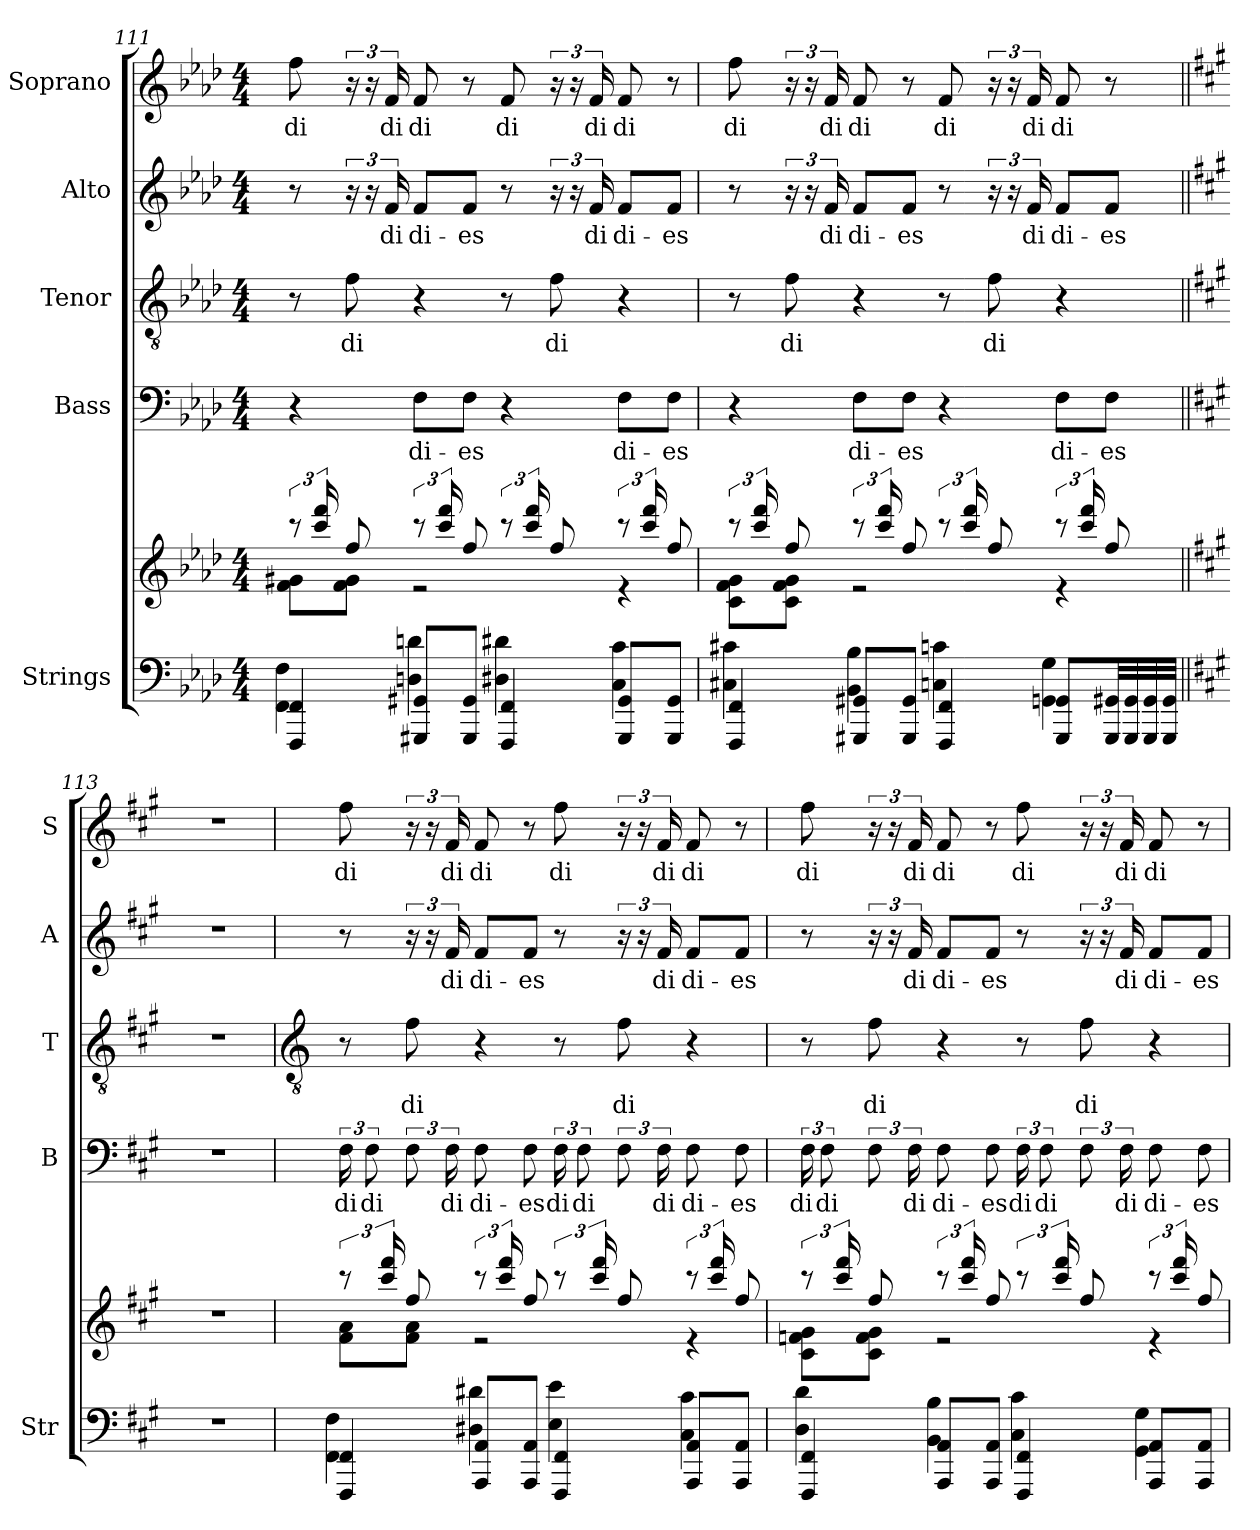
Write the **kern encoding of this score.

**kern	**kern	**kern	**text	**kern	**text	**kern	**text	**kern	**text
*part5	*part5	*part4	*part4	*part3	*part3	*part2	*part2	*part1	*part1
*staff6	*staff5	*staff4	*staff4	*staff3	*staff3	*staff2	*staff2	*staff1	*staff1
*I"Strings	*	*I"Bass	*	*I"Tenor	*	*I"Alto	*	*I"Soprano	*
*I'Str	*	*I'B	*	*I'T	*	*I'A	*	*I'S	*
!!LO:LB:g=z
*clefF4	*clefG2	*clefF4	*	*clefGv2	*	*clefG2	*	*clefG2	*
*k[b-e-a-d-]	*k[b-e-a-d-]	*k[b-e-a-d-]	*	*k[b-e-a-d-]	*	*k[b-e-a-d-]	*	*k[b-e-a-d-]	*
*A-:	*A-:	*A-:	*	*A-:	*	*A-:	*	*A-:	*
*M4/4	*M4/4	*M4/4	*	*M4/4	*	*M4/4	*	*M4/4	*
=111	=111	=111	=111	=111	=111	=111	=111	=111	=111
*^	*^	*	*	*	*	*	*	*	*
!	!	!	!	!	!	!	!	!	!	!	!LO:LY:b
4FFF/ 4FF/	4FF\ 4F\	12r	8f\ 8g#X\L	4r	.	8r	.	8r	.	8ff	di
.	.	24ccc/ 24fff/LL	.	.	.	.	.	.	.	.	.
!	!	!	!	!	!	!	!LO:LY:b	!	!	!	!
.	.	8ff/J	8f\ 8g#\J	.	.	8f	di	24r	.	24r	.
.	.	.	.	.	.	.	.	24r	.	24r	.
!	!	!	!	!	!	!	!	!	!LO:LY:b	!	!LO:LY:b
.	.	.	.	.	.	.	.	24f	di	24f	di
!	!	!	!	!	!LO:LY:b	!	!	!	!LO:LY:b	!	!LO:LY:b
8GGG#X/ 8GG#X/L	4Dn\ 4dn\	12r	2r	8FL	di-	4r	.	8fL	di-	8f	di
.	.	24ccc/ 24fff/LL	.	.	.	.	.	.	.	.	.
!	!	!	!	!	!LO:LY:b	!	!	!	!LO:LY:b	!	!
8GGG#/ 8GG#/J	.	8ff/J	.	8FJ	-es	.	.	8fJ	-es	8r	.
!	!	!	!	!	!	!	!	!	!	!	!LO:LY:b
4FFF/ 4FF/	4D#X\ 4d#X\	12r	.	4r	.	8r	.	8r	.	8f	di
.	.	24ccc/ 24fff/LL	.	.	.	.	.	.	.	.	.
!	!	!	!	!	!	!	!LO:LY:b	!	!	!	!
.	.	8ff/J	.	.	.	8f	di	24r	.	24r	.
.	.	.	.	.	.	.	.	24r	.	24r	.
!	!	!	!	!	!	!	!	!	!LO:LY:b	!	!LO:LY:b
.	.	.	.	.	.	.	.	24f	di	24f	di
!	!	!	!	!	!LO:LY:b	!	!	!	!LO:LY:b	!	!LO:LY:b
8GGG#/ 8GG#/L	4C\ 4c\	12r	4r	8FL	di-	4r	.	8fL	di-	8f	di
.	.	24ccc/ 24fff/LL	.	.	.	.	.	.	.	.	.
!	!	!	!	!	!LO:LY:b	!	!	!	!LO:LY:b	!	!
8GGG#/ 8GG#/J	.	8ff/J	.	8FJ	-es	.	.	8fJ	-es	8r	.
=112	=112	=112	=112	=112	=112	=112	=112	=112	=112	=112	=112
!	!	!	!	!	!	!	!	!	!	!	!LO:LY:b
4FFF/ 4FF/	4C#X\ 4c#X\	12r	8c\ 8f\ 8g\L	4r	.	8r	.	8r	.	8ff	di
.	.	24ccc/ 24fff/LL	.	.	.	.	.	.	.	.	.
!	!	!	!	!	!	!	!LO:LY:b	!	!	!	!
.	.	8ff/J	8c\ 8f\ 8g\J	.	.	8f	di	24r	.	24r	.
.	.	.	.	.	.	.	.	24r	.	24r	.
!	!	!	!	!	!	!	!	!	!LO:LY:b	!	!LO:LY:b
.	.	.	.	.	.	.	.	24f	di	24f	di
!	!	!	!	!	!LO:LY:b	!	!	!	!LO:LY:b	!	!LO:LY:b
8GGG#X/ 8GG#X/L	4BB-\ 4B-\	12r	2r	8FL	di-	4r	.	8fL	di-	8f	di
.	.	24ccc/ 24fff/LL	.	.	.	.	.	.	.	.	.
!	!	!	!	!	!LO:LY:b	!	!	!	!LO:LY:b	!	!
8GGG#/ 8GG#/J	.	8ff/J	.	8FJ	-es	.	.	8fJ	-es	8r	.
!	!	!	!	!	!	!	!	!	!	!	!LO:LY:b
4FFF/ 4FF/	4Cn\ 4cn\	12r	.	4r	.	8r	.	8r	.	8f	di
.	.	24ccc/ 24fff/LL	.	.	.	.	.	.	.	.	.
!	!	!	!	!	!	!	!LO:LY:b	!	!	!	!
.	.	8ff/J	.	.	.	8f	di	24r	.	24r	.
.	.	.	.	.	.	.	.	24r	.	24r	.
!	!	!	!	!	!	!	!	!	!LO:LY:b	!	!LO:LY:b
.	.	.	.	.	.	.	.	24f	di	24f	di
!	!	!	!	!	!LO:LY:b	!	!	!	!LO:LY:b	!	!LO:LY:b
8GGG#/ 8GG#/L	4GG\ 4G\	12r	4r	8FL	di-	4r	.	8fL	di-	8f	di
.	.	24ccc/ 24fff/LL	.	.	.	.	.	.	.	.	.
!	!	!	!	!	!LO:LY:b	!	!	!	!LO:LY:b	!	!
32GGG#/ 32GG#/LL	.	8ff/J	.	8FJ	-es	.	.	8fJ	-es	8r	.
32GGG#/ 32GG#/	.	.	.	.	.	.	.	.	.	.	.
32GGG#/ 32GG#/	.	.	.	.	.	.	.	.	.	.	.
32GGG#/ 32GG#/JJJ	.	.	.	.	.	.	.	.	.	.	.
*v	*v	*	*	*	*	*	*	*	*	*	*
*	*v	*v	*	*	*	*	*	*	*	*
=113||	=113||	=113||	=113||	=113||	=113||	=113||	=113||	=113||	=113||
*k[f#c#g#]	*k[f#c#g#]	*k[f#c#g#]	*	*k[f#c#g#]	*	*k[f#c#g#]	*	*k[f#c#g#]	*
*A:	*A:	*A:	*	*A:	*	*A:	*	*A:	*
1r	1r	1r	.	1r	.	1r	.	1r	.
!!LO:LB:g=z
=114	=114	=114	=114	=114	=114	=114	=114	=114	=114
*	*	*	*	*clefGv2	*	*	*	*	*
*^	*^	*	*	*	*	*	*	*	*
!	!	!	!	!	!LO:LY:b	!	!	!	!	!	!LO:LY:b
4FFF#/ 4FF#/	4FF#\ 4F#\	12r	8f#\ 8a\L	24F#LL	di	8r	.	8r	.	8ff#	di
!	!	!	!	!	!LO:LY:b	!	!	!	!	!	!
.	.	.	.	12F#	di	.	.	.	.	.	.
.	.	24ccc#/ 24fff#/LL	.	.	.	.	.	.	.	.	.
!	!	!	!	!	!	!	!LO:LY:b	!	!	!	!
.	.	8ff#/J	8f#\ 8a\J	12F#	.	8f#	di	24r	.	24r	.
.	.	.	.	.	.	.	.	24r	.	24r	.
!	!	!	!	!	!LO:LY:b	!	!	!	!LO:LY:b	!	!LO:LY:b
.	.	.	.	24F#J	di	.	.	24f#	di	24f#	di
!	!	!	!	!	!LO:LY:b	!	!	!	!LO:LY:b	!	!LO:LY:b
8AAA/ 8AA/L	4D#X\ 4d#X\	12r	2r	8F#L	di-	4r	.	8f#L	di-	8f#	di
.	.	24ccc#/ 24fff#/LL	.	.	.	.	.	.	.	.	.
!	!	!	!	!	!LO:LY:b	!	!	!	!LO:LY:b	!	!
8AAA/ 8AA/J	.	8ff#/J	.	8F#J	-es	.	.	8f#J	-es	8r	.
!	!	!	!	!	!LO:LY:b	!	!	!	!	!	!LO:LY:b
4FFF#/ 4FF#/	4E\ 4e\	12r	.	24F#LL	di	8r	.	8r	.	8ff#	di
!	!	!	!	!	!LO:LY:b	!	!	!	!	!	!
.	.	.	.	12F#	di	.	.	.	.	.	.
.	.	24ccc#/ 24fff#/LL	.	.	.	.	.	.	.	.	.
!	!	!	!	!	!	!	!LO:LY:b	!	!	!	!
.	.	8ff#/J	.	12F#	.	8f#	di	24r	.	24r	.
.	.	.	.	.	.	.	.	24r	.	24r	.
!	!	!	!	!	!LO:LY:b	!	!	!	!LO:LY:b	!	!LO:LY:b
.	.	.	.	24F#J	di	.	.	24f#	di	24f#	di
!	!	!	!	!	!LO:LY:b	!	!	!	!LO:LY:b	!	!LO:LY:b
8AAA/ 8AA/L	4C#\ 4c#\	12r	4r	8F#L	di-	4r	.	8f#L	di-	8f#	di
.	.	24ccc#/ 24fff#/LL	.	.	.	.	.	.	.	.	.
!	!	!	!	!	!LO:LY:b	!	!	!	!LO:LY:b	!	!
8AAA/ 8AA/J	.	8ff#/J	.	8F#J	-es	.	.	8f#J	-es	8r	.
=115	=115	=115	=115	=115	=115	=115	=115	=115	=115	=115	=115
!	!	!	!	!	!LO:LY:b	!	!	!	!	!	!LO:LY:b
4FFF#/ 4FF#/	4D\ 4d\	12r	8c#\ 8fn\ 8g#\L	24F#LL	di	8r	.	8r	.	8ff#	di
!	!	!	!	!	!LO:LY:b	!	!	!	!	!	!
.	.	.	.	12F#	di	.	.	.	.	.	.
.	.	24ccc#/ 24fff#/LL	.	.	.	.	.	.	.	.	.
!	!	!	!	!	!	!	!LO:LY:b	!	!	!	!
.	.	8ff#/J	8c#\ 8f\ 8g#\J	12F#	.	8f#	di	24r	.	24r	.
.	.	.	.	.	.	.	.	24r	.	24r	.
!	!	!	!	!	!LO:LY:b	!	!	!	!LO:LY:b	!	!LO:LY:b
.	.	.	.	24F#J	di	.	.	24f#	di	24f#	di
!	!	!	!	!	!LO:LY:b	!	!	!	!LO:LY:b	!	!LO:LY:b
8AAA/ 8AA/L	4BB\ 4B\	12r	2r	8F#L	di-	4r	.	8f#L	di-	8f#	di
.	.	24ccc#/ 24fff#/LL	.	.	.	.	.	.	.	.	.
!	!	!	!	!	!LO:LY:b	!	!	!	!LO:LY:b	!	!
8AAA/ 8AA/J	.	8ff#/J	.	8F#J	-es	.	.	8f#J	-es	8r	.
!	!	!	!	!	!LO:LY:b	!	!	!	!	!	!LO:LY:b
4FFF#/ 4FF#/	4C#\ 4c#\	12r	.	24F#LL	di	8r	.	8r	.	8ff#	di
!	!	!	!	!	!LO:LY:b	!	!	!	!	!	!
.	.	.	.	12F#	di	.	.	.	.	.	.
.	.	24ccc#/ 24fff#/LL	.	.	.	.	.	.	.	.	.
!	!	!	!	!	!	!	!LO:LY:b	!	!	!	!
.	.	8ff#/J	.	12F#	.	8f#	di	24r	.	24r	.
.	.	.	.	.	.	.	.	24r	.	24r	.
!	!	!	!	!	!LO:LY:b	!	!	!	!LO:LY:b	!	!LO:LY:b
.	.	.	.	24F#J	di	.	.	24f#	di	24f#	di
!	!	!	!	!	!LO:LY:b	!	!	!	!LO:LY:b	!	!LO:LY:b
8AAA/ 8AA/L	4GG#\ 4G#\	12r	4r	8F#L	di-	4r	.	8f#L	di-	8f#	di
.	.	24ccc#/ 24fff#/LL	.	.	.	.	.	.	.	.	.
!	!	!	!	!	!LO:LY:b	!	!	!	!LO:LY:b	!	!
8AAA/ 8AA/J	.	8ff#/J	.	8F#J	-es	.	.	8f#J	-es	8r	.
*v	*v	*	*	*	*	*	*	*	*	*	*
*	*v	*v	*	*	*	*	*	*	*	*
=	=	=	=	=	=	=	=	=	=
*-	*-	*-	*-	*-	*-	*-	*-	*-	*-
